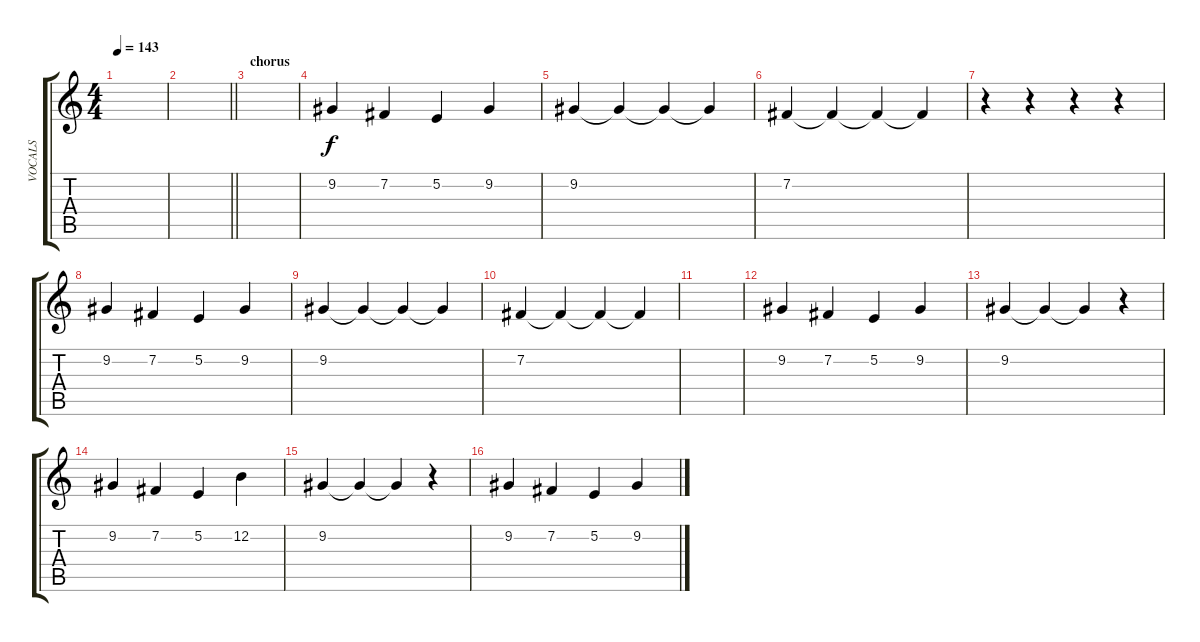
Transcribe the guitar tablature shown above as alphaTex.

\track ("VOCALS" "VOCALS") {instrument oboe}
\staff {score tabs}
\tuning (E4 B3 G3 D3 A2 E2) {hide}
\ts (4 4)
\tempo 143
\clef g2
\ks c
|
\barLineRight lightlight
|
\section ("" "chorus")
|
9.2.4 7.2.4 5.2.4 9.2.4 |
9.2.4 9.2{t}.4 9.2{t}.4 9.2{t}.4 |
7.2.4 7.2{t}.4 7.2{t}.4 7.2{t}.4 |
r.4 r.4 r.4 r.4 |
9.2.4 7.2.4 5.2.4 9.2.4 |
9.2.4 9.2{t}.4 9.2{t}.4 9.2{t}.4 |
7.2.4 7.2{t}.4 7.2{t}.4 7.2{t}.4 |
|
9.2.4 7.2.4 5.2.4 9.2.4 |
9.2.4 9.2{t}.4 9.2{t}.4 r.4 |
9.2.4 7.2.4 5.2.4 12.2.4 |
9.2.4 9.2{t}.4 9.2{t}.4 r.4 |
9.2.4 7.2.4 5.2.4 9.2.4
